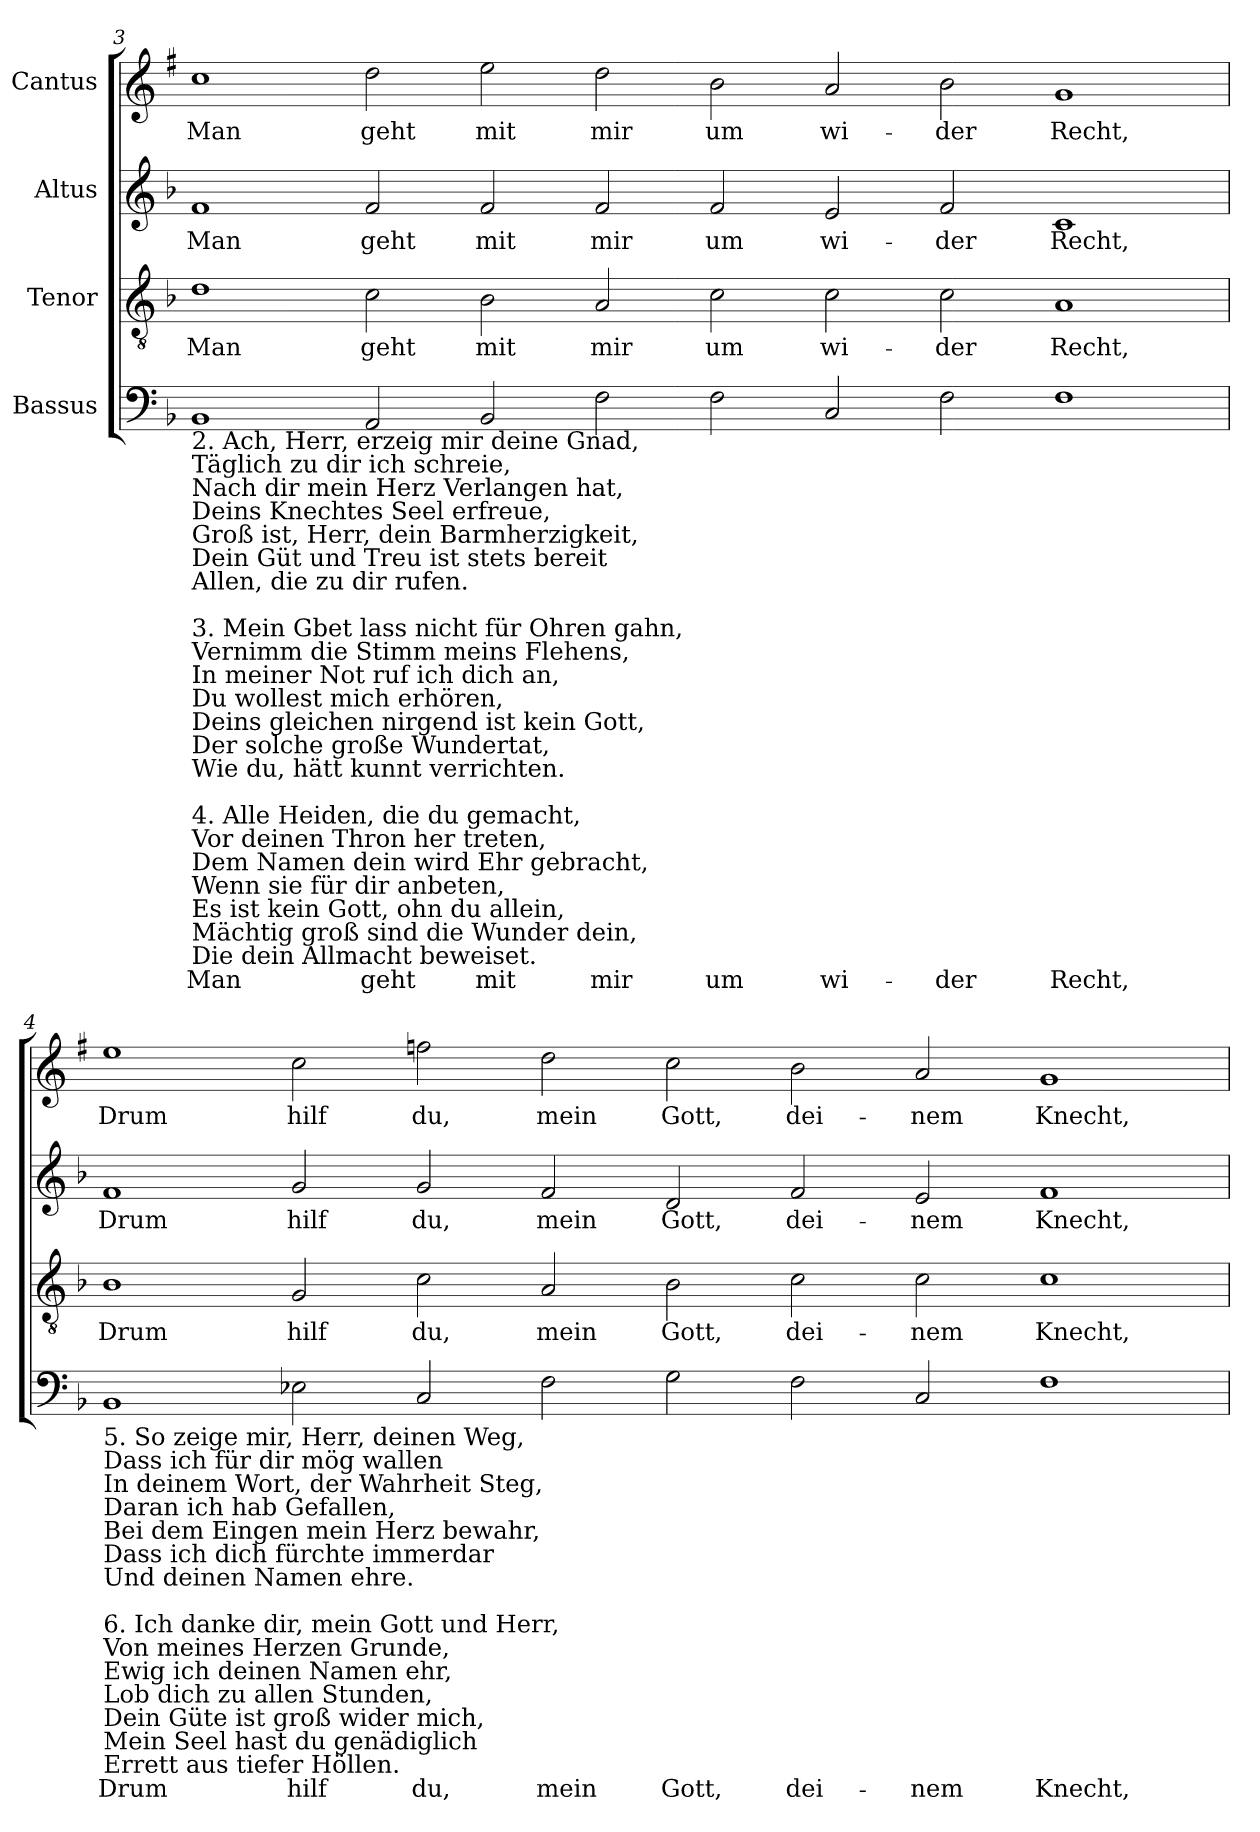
**kern	**text	**kern	**text	**kern	**text	**kern	**text
*part4	*part4	*part3	*part3	*part2	*part2	*part1	*part1
*staff4	*staff4	*staff3	*staff3	*staff2	*staff2	*staff1	*staff1
*I"Bassus	*	*I"Tenor	*	*I"Altus	*	*I"Cantus	*
!!LO:LB:g=z
*clefF4	*	*clefGv2	*	*clefG2	*	*clefG2	*
*	*	*	*	*	*	*ITrd1c2	*
*k[b-]	*	*k[b-]	*	*k[b-]	*	*k[b-]	*
*F:	*	*F:	*	*F:	*	*F:	*
=3	=3	=3	=3	=3	=3	=3	=3
!LO:TX:b:t=2. Ach, Herr, erzeig mir deine Gnad,\nTäglich zu dir ich schreie,\nNach dir mein Herz Verlangen hat,\nDeins Knechtes Seel erfreue,\nGroß ist, Herr, dein Barmherzigkeit,\nDein Güt und Treu ist stets bereit\nAllen, die zu dir rufen.\n\n3. Mein Gbet lass nicht für Ohren gahn,\nVernimm die Stimm meins Flehens,\nIn meiner Not ruf ich dich an,\nDu wollest mich erhören,\nDeins gleichen nirgend ist kein Gott,\nDer solche große Wundertat,\nWie du, hätt kunnt verrichten.\n\n4. Alle Heiden, die du gemacht,\nVor deinen Thron her treten,\nDem Namen dein wird Ehr gebracht,\nWenn sie für dir anbeten,\nEs ist kein Gott, ohn du allein,\nMächtig groß sind die Wunder dein,\nDie dein Allmacht beweiset.	!	!	!	!	!	!	!
!	!LO:LY:b	!	!LO:LY:b	!	!LO:LY:b	!	!LO:LY:b
1BB-	Man	1d	Man	1f	Man	1b-	Man
!	!LO:LY:b	!	!LO:LY:b	!	!LO:LY:b	!	!LO:LY:b
2AA	geht	2c	geht	2f	geht	2cc	geht
!	!LO:LY:b	!	!LO:LY:b	!	!LO:LY:b	!	!LO:LY:b
2BB-	mit	2B-	mit	2f	mit	2dd	mit
!	!LO:LY:b	!	!LO:LY:b	!	!LO:LY:b	!	!LO:LY:b
2F	mir	2A	mir	2f	mir	2cc	mir
!	!LO:LY:b	!	!LO:LY:b	!	!LO:LY:b	!	!LO:LY:b
2F	um	2c	um	2f	um	2a	um
!	!LO:LY:b	!	!LO:LY:b	!	!LO:LY:b	!	!LO:LY:b
2C	wi-	2c	wi-	2e	wi-	2g	wi-
!	!LO:LY:b	!	!LO:LY:b	!	!LO:LY:b	!	!LO:LY:b
2F	-der	2c	-der	2f	-der	2a	-der
!	!LO:LY:b	!	!LO:LY:b	!	!LO:LY:b	!	!LO:LY:b
1F	Recht,	1A	Recht,	1c	Recht,	1f	Recht,
=4	=4	=4	=4	=4	=4	=4	=4
!LO:TX:b:t=5. So zeige mir, Herr, deinen Weg,\nDass ich für dir mög wallen\nIn deinem Wort, der Wahrheit Steg,\nDaran ich hab Gefallen,\nBei dem Eingen mein Herz bewahr,\nDass ich dich fürchte immerdar\nUnd deinen Namen ehre.\n\n6. Ich danke dir, mein Gott und Herr,\nVon meines Herzen Grunde,\nEwig ich deinen Namen ehr,\nLob dich zu allen Stunden,\nDein Güte ist groß wider mich,\nMein Seel hast du genädiglich\nErrett aus tiefer Höllen.	!	!	!	!	!	!	!
!	!LO:LY:b	!	!LO:LY:b	!	!LO:LY:b	!	!LO:LY:b
1BB-	Drum	1B-	Drum	1f	Drum	1dd	Drum
!	!LO:LY:b	!	!LO:LY:b	!	!LO:LY:b	!	!LO:LY:b
2E-X	hilf	2G	hilf	2g	hilf	2b-	hilf
!	!LO:LY:b	!	!LO:LY:b	!	!LO:LY:b	!	!LO:LY:b
2C	du,	2c	du,	2g	du,	2ee-X	du,
!	!LO:LY:b	!	!LO:LY:b	!	!LO:LY:b	!	!LO:LY:b
2F	mein	2A	mein	2f	mein	2cc	mein
!	!LO:LY:b	!	!LO:LY:b	!	!LO:LY:b	!	!LO:LY:b
2G	Gott,	2B-	Gott,	2d	Gott,	2b-	Gott,
!	!LO:LY:b	!	!LO:LY:b	!	!LO:LY:b	!	!LO:LY:b
2F	dei-	2c	dei-	2f	dei-	2a	dei-
!	!LO:LY:b	!	!LO:LY:b	!	!LO:LY:b	!	!LO:LY:b
2C	-nem	2c	-nem	2e	-nem	2g	-nem
!	!LO:LY:b	!	!LO:LY:b	!	!LO:LY:b	!	!LO:LY:b
1F	Knecht,	1c	Knecht,	1f	Knecht,	1f	Knecht,
=	=	=	=	=	=	=	=
*-	*-	*-	*-	*-	*-	*-	*-
